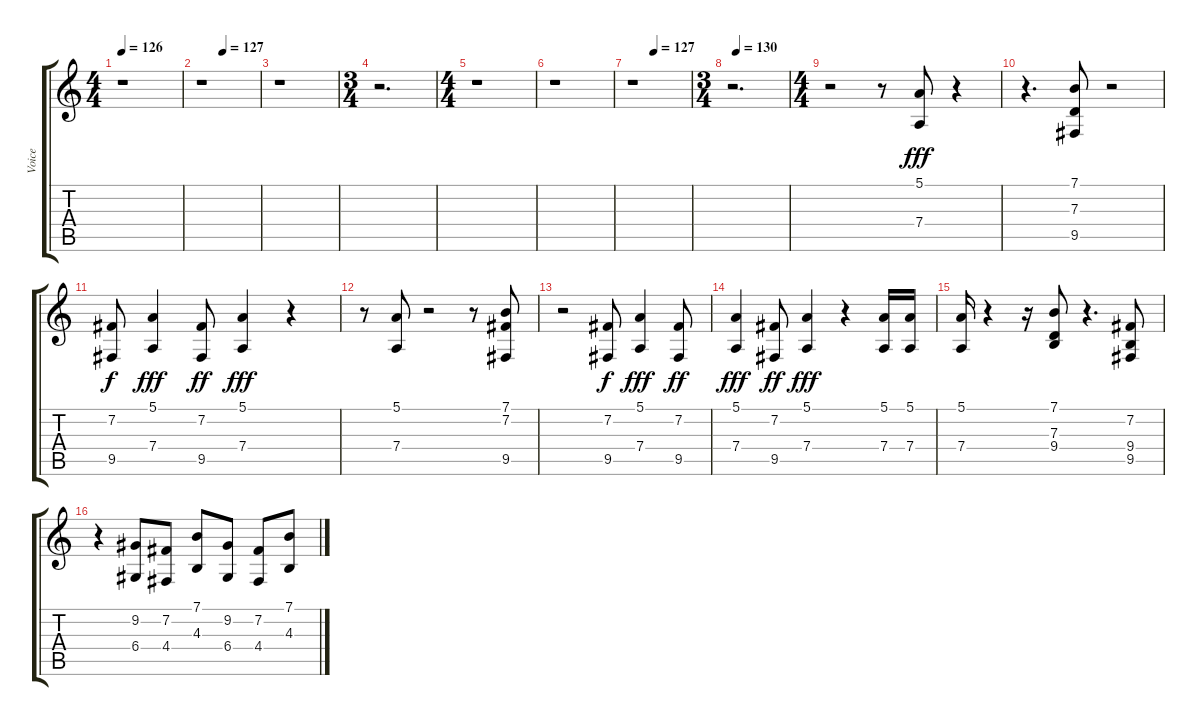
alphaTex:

\track ("Voice" "Voice") {instrument choiraahs}
\staff {score tabs}
\tuning (E4 B3 G3 D3 A2 E2) {hide}
\ts (4 4)
\tempo 126
\clef g2
\ks c
r.1{dy f} |
\tempo (127 0.375)
r.1 |
r.1 |
\ts (3 4)
r.2{d} |
\ts (4 4)
r.1 |
r.1 |
\tempo (127 0.375)
r.1 |
\ts (3 4)
\tempo (130 0.08333333333333333)
r.2{d} |
\ts (4 4)
r.2 r.8 (5.1 7.4).8{dy fff} r.4 |
r.4{d} (7.1 7.3 9.5).8 r.2 |
(7.2 9.5).8{dy f instrument voiceoohs} (5.1 7.4).4{dy fff instrument choiraahs} (7.2 9.5).8{dy ff instrument voiceoohs} (5.1 7.4).4{dy fff instrument choiraahs} r.4 |
r.8 (5.1 7.4).8 r.2 r.8 (7.1 7.2 9.5).8 |
r.2 (7.2 9.5).8{dy f instrument voiceoohs} (5.1 7.4).4{dy fff instrument choiraahs} (7.2 9.5).8{dy ff instrument voiceoohs} |
(5.1 7.4).4{dy fff instrument choiraahs} (7.2 9.5).8{dy ff instrument voiceoohs} (5.1 7.4).4{dy fff instrument choiraahs} r.4 (5.1 7.4).16 (5.1 7.4).16 |
(5.1 7.4).16 r.4 r.16 (7.1 7.3 9.4).8 r.4{d} (7.2 9.4 9.5).8 |
r.4 (9.2 6.4).8 (7.2 4.4).8 (7.1 4.3).8 (9.2 6.4).8 (7.2 4.4).8 (7.1 4.3).8
